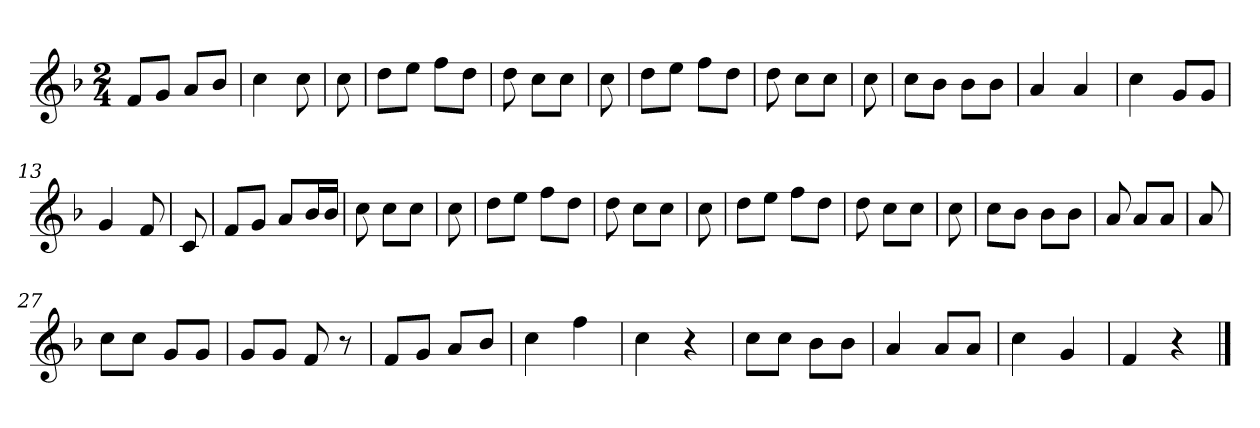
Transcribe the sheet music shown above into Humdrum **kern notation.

**kern
*part1
*staff1
*clefG2
*k[b-]
*F:
*M2/4
=
8f/L
8g/J
8a/L
8b-/J
=2
4cc
8cc
=3
8cc
=4
8dd\L
8ee\J
8ff\L
8dd\J
=5
8dd
8cc\L
8cc\J
=6
8cc
=7
8dd\L
8ee\J
8ff\L
8dd\J
=8
8dd
8cc\L
8cc\J
=9
8cc
=10
8cc\L
8b-\J
8b-\L
8b-\J
=11
4a
4a
=12
4cc
8g/L
8g/J
=13
4g
8f
=14
8c
=15
8f/L
8g/J
8a/L
16b-/L
16b-/JJ
=16
8cc
8cc\L
8cc\J
=17
8cc
=18
8dd\L
8ee\J
8ff\L
8dd\J
=19
8dd
8cc\L
8cc\J
=20
8cc
=21
8dd\L
8ee\J
8ff\L
8dd\J
=22
8dd
8cc\L
8cc\J
=23
8cc
=24
8cc\L
8b-\J
8b-\L
8b-\J
=25
8a
8a/L
8a/J
=26
8a
=27
8cc\L
8cc\J
8g/L
8g/J
=28
8g/L
8g/J
8f
8r
=29
8f/L
8g/J
8a/L
8b-/J
=30
4cc
4ff
=31
4cc
4r
=32
8cc\L
8cc\J
8b-\L
8b-\J
=33
4a
8a/L
8a/J
=34
4cc
4g
=35
4f
4r
==
*-
